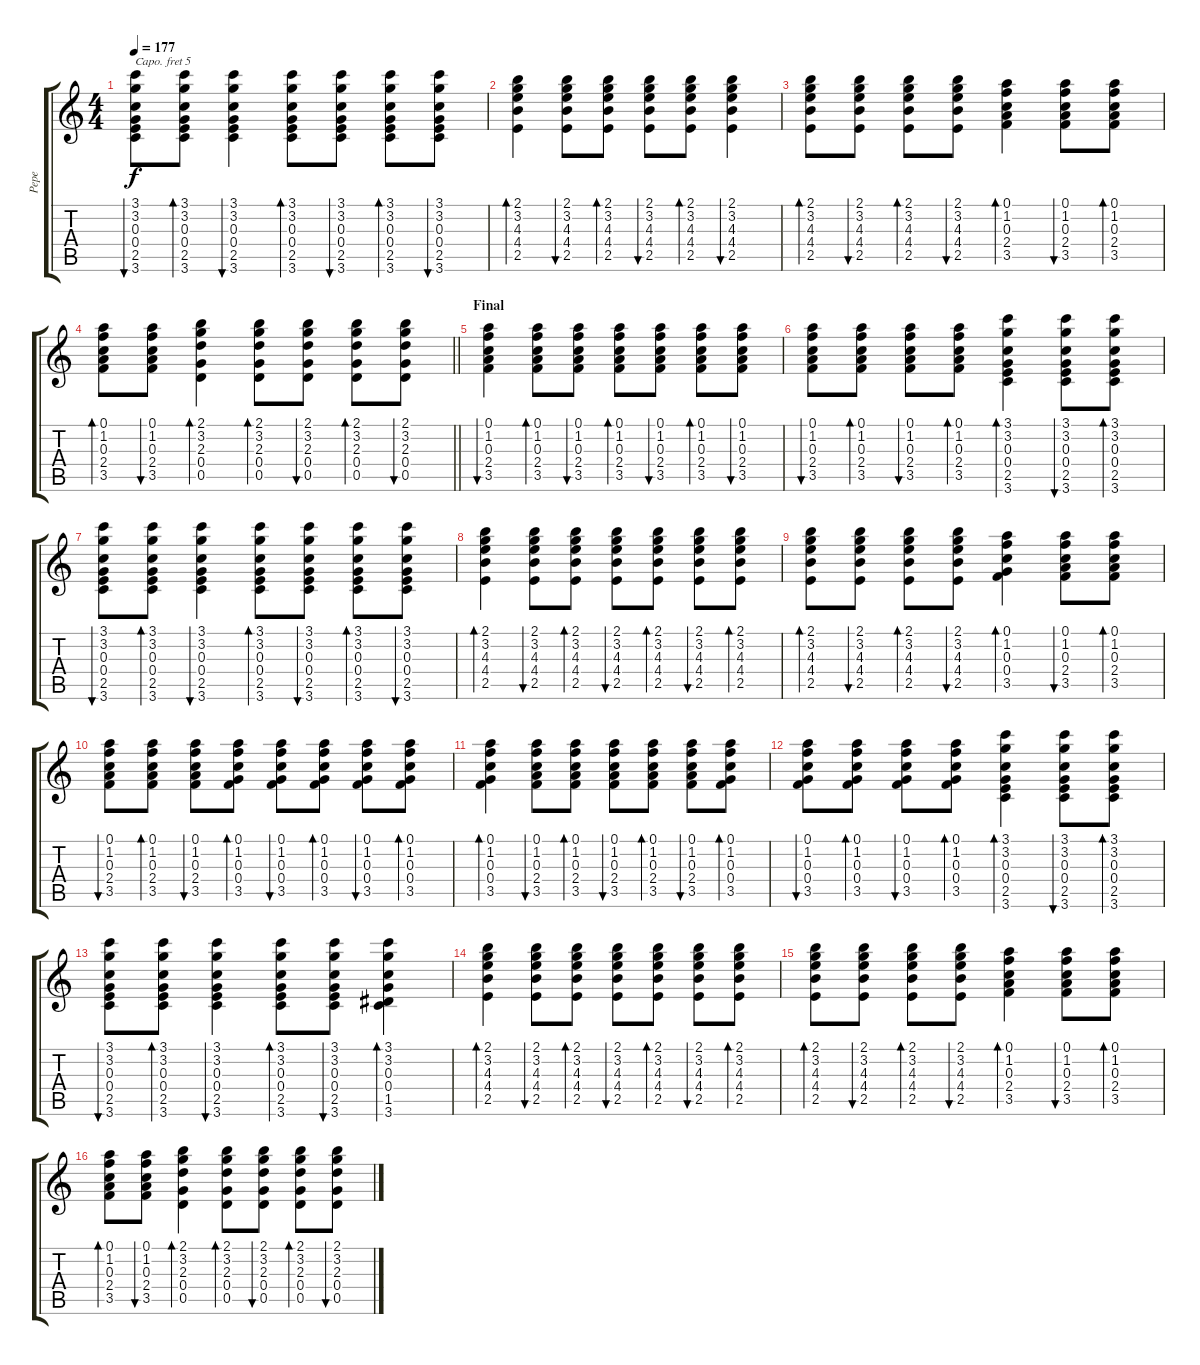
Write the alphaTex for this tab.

\track ("Pepe" "Pepe") {instrument acousticguitarsteel}
\staff {score tabs}
\capo 5
\tuning (E4 B3 G3 D3 A2 E2) {hide}
\ts (4 4)
\tempo 177
\clef g2
\ks c
(3.1 3.2 0.3 0.4 2.5 3.6).8{bu 60 dy f} (3.1 3.2 0.3 0.4 2.5 3.6).8{bd 60} (3.1 3.2 0.3 0.4 2.5 3.6).4{bu 60} (3.1 3.2 0.3 0.4 2.5 3.6).8{bd 60} (3.1 3.2 0.3 0.4 2.5 3.6).8{bu 60} (3.1 3.2 0.3 0.4 2.5 3.6).8{bd 60} (3.1 3.2 0.3 0.4 2.5 3.6).8{bu 60} |
(2.1 3.2 4.3 4.4 2.5).4{bd 60} (2.1 3.2 4.3 4.4 2.5).8{bu 60} (2.1 3.2 4.3 4.4 2.5).8{bd 60} (2.1 3.2 4.3 4.4 2.5).8{bu 60} (2.1 3.2 4.3 4.4 2.5).8{bd 60} (2.1 3.2 4.3 4.4 2.5).4{bu 60} |
(2.1 3.2 4.3 4.4 2.5).8{bd 60} (2.1 3.2 4.3 4.4 2.5).8{bu 60} (2.1 3.2 4.3 4.4 2.5).8{bd 60} (2.1 3.2 4.3 4.4 2.5).8{bu 60} (0.1 1.2 0.3 2.4 3.5).4{bd 60} (0.1 1.2 0.3 2.4 3.5).8{bu 60} (0.1 1.2 0.3 2.4 3.5).8{bd 60} |
\barLineRight lightlight
(0.1 1.2 0.3 2.4 3.5).8{bd 60} (0.1 1.2 0.3 2.4 3.5).8{bu 60} (2.1 3.2 2.3 0.4 0.5).4{bd 60} (2.1 3.2 2.3 0.4 0.5).8{bd 60} (2.1 3.2 2.3 0.4 0.5).8{bu 60} (2.1 3.2 2.3 0.4 0.5).8{bd 60} (2.1 3.2 2.3 0.4 0.5).8{bu 60} |
\section ("" "Final")
(0.1 1.2 0.3 2.4 3.5).4{bu 60} (0.1 1.2 0.3 2.4 3.5).8{bd 60} (0.1 1.2 0.3 2.4 3.5).8{bu 60} (0.1 1.2 0.3 2.4 3.5).8{bd 60} (0.1 1.2 0.3 2.4 3.5).8{bu 60} (0.1 1.2 0.3 2.4 3.5).8{bd 30} (0.1 1.2 0.3 2.4 3.5).8{bu 60} |
(0.1 1.2 0.3 2.4 3.5).8{bu 60} (0.1 1.2 0.3 2.4 3.5).8{bd 60} (0.1 1.2 0.3 2.4 3.5).8{bu 60} (0.1 1.2 0.3 2.4 3.5).8{bd 60} (3.1 3.2 0.3 0.4 2.5 3.6).4{bd 60} (3.1 3.2 0.3 0.4 2.5 3.6).8{bu 60} (3.1 3.2 0.3 0.4 2.5 3.6).8{bd 60} |
(3.1 3.2 0.3 0.4 2.5 3.6).8{bu 60} (3.1 3.2 0.3 0.4 2.5 3.6).8{bd 60} (3.1 3.2 0.3 0.4 2.5 3.6).4{bu 60} (3.1 3.2 0.3 0.4 2.5 3.6).8{bd 60} (3.1 3.2 0.3 0.4 2.5 3.6).8{bu 60} (3.1 3.2 0.3 0.4 2.5 3.6).8{bd 60} (3.1 3.2 0.3 0.4 2.5 3.6).8{bu 60} |
(2.1 3.2 4.3 4.4 2.5).4{bd 60} (2.1 3.2 4.3 4.4 2.5).8{bu 60} (2.1 3.2 4.3 4.4 2.5).8{bd 60} (2.1 3.2 4.3 4.4 2.5).8{bu 60} (2.1 3.2 4.3 4.4 2.5).8{bd 60} (2.1 3.2 4.3 4.4 2.5).8{bu 60} (2.1 3.2 4.3 4.4 2.5).8{bd 60} |
(2.1 3.2 4.3 4.4 2.5).8{bd 60} (2.1 3.2 4.3 4.4 2.5).8{bu 60} (2.1 3.2 4.3 4.4 2.5).8{bd 60} (2.1 3.2 4.3 4.4 2.5).8{bu 60} (0.1 1.2 0.3 0.4 3.5).4{bd 60} (0.1 1.2 0.3 2.4 3.5).8{bu 60} (0.1 1.2 0.3 2.4 3.5).8{bd 60} |
(0.1 1.2 0.3 2.4 3.5).8{bu 60} (0.1 1.2 0.3 2.4 3.5).8{bd 60} (0.1 1.2 0.3 2.4 3.5).8{bu 60} (0.1 1.2 0.3 0.4 3.5).8{bd 60} (0.1 1.2 0.3 0.4 3.5).8{bu 60} (0.1 1.2 0.3 0.4 3.5).8{bd 60} (0.1 1.2 0.3 0.4 3.5).8{bu 60} (0.1 1.2 0.3 0.4 3.5).8{bd 60} |
(0.1 1.2 0.3 0.4 3.5).4{bd 60} (0.1 1.2 0.3 2.4 3.5).8{bu 60} (0.1 1.2 0.3 2.4 3.5).8{bd 60} (0.1 1.2 0.3 2.4 3.5).8{bu 60} (0.1 1.2 0.3 2.4 3.5).8{bd 60} (0.1 1.2 0.3 2.4 3.5).8{bu 60} (0.1 1.2 0.3 0.4 3.5).8{bd 60} |
(0.1 1.2 0.3 0.4 3.5).8{bu 60} (0.1 1.2 0.3 0.4 3.5).8{bd 60} (0.1 1.2 0.3 0.4 3.5).8{bu 60} (0.1 1.2 0.3 0.4 3.5).8{bd 60} (3.1 3.2 0.3 0.4 2.5 3.6).4{bd 60} (3.1 3.2 0.3 0.4 2.5 3.6).8{bu 60} (3.1 3.2 0.3 0.4 2.5 3.6).8{bd 60} |
(3.1 3.2 0.3 0.4 2.5 3.6).8{bu 60} (3.1 3.2 0.3 0.4 2.5 3.6).8{bd 60} (3.1 3.2 0.3 0.4 2.5 3.6).4{bu 60} (3.1 3.2 0.3 0.4 2.5 3.6).8{bd 60} (3.1 3.2 0.3 0.4 2.5 3.6).8{bu 60} (3.1 3.2 0.3 0.4 1.5 3.6).4{bd 60} |
(2.1 3.2 4.3 4.4 2.5).4{bd 60} (2.1 3.2 4.3 4.4 2.5).8{bu 60} (2.1 3.2 4.3 4.4 2.5).8{bd 60} (2.1 3.2 4.3 4.4 2.5).8{bu 60} (2.1 3.2 4.3 4.4 2.5).8{bd 60} (2.1 3.2 4.3 4.4 2.5).8{bu 60} (2.1 3.2 4.3 4.4 2.5).8{bd 60} |
(2.1 3.2 4.3 4.4 2.5).8{bd 60} (2.1 3.2 4.3 4.4 2.5).8{bu 60} (2.1 3.2 4.3 4.4 2.5).8{bd 60} (2.1 3.2 4.3 4.4 2.5).8{bu 60} (0.1 1.2 0.3 2.4 3.5).4{bd 60} (0.1 1.2 0.3 2.4 3.5).8{bu 60} (0.1 1.2 0.3 2.4 3.5).8{bd 60} |
(0.1 1.2 0.3 2.4 3.5).8{bd 60} (0.1 1.2 0.3 2.4 3.5).8{bu 60} (2.1 3.2 2.3 0.4 0.5).4{bd 60} (2.1 3.2 2.3 0.4 0.5).8{bd 60} (2.1 3.2 2.3 0.4 0.5).8{bu 60} (2.1 3.2 2.3 0.4 0.5).8{bd 60} (2.1 3.2 2.3 0.4 0.5).8{bu 60}
